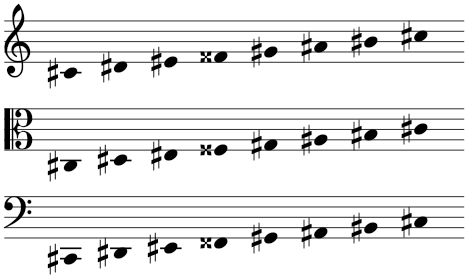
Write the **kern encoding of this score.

**kern	**kern	**kern
*part1	*part1	*part1
*staff3	*staff2	*staff1
*I"Piano	*	*
*I'Pno.	*	*
!!LO:PB:g=z
*clefF4	*clefC3	*clefG2
*k[]	*k[]	*k[]
*M4/2	*M4/2	*M4/2
=12	=12	=12
4CC#X	4C#X	4c#X
4DD#X	4D#X	4d#X
4EE#X	4E#X	4e#X
4FF##X	4F##X	4f##X
4GG#X	4G#X	4g#X
4AA#X	4A#X	4a#X
4BB#X	4B#X	4b#X
4C#X	4c#X	4cc#X
=-	=-	=-
*-	*-	*-
